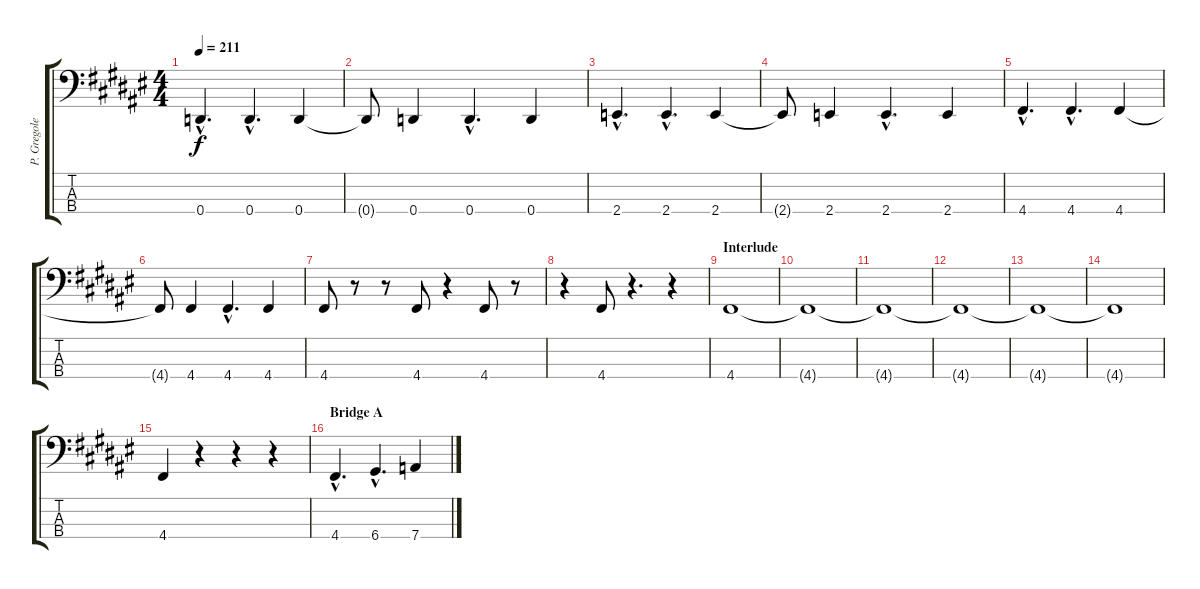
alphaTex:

\track ("P. Gregoletto" "P. Gregole") {instrument electricbassfinger}
\staff {score tabs}
\tuning (G2 D2 A1 D1) {hide}
\ts (4 4)
\tempo 211
\clef f4
\ks d#minor
0.4{hac}.4{d dy f} 0.4{hac}.4{d} 0.4.4 |
0.4{t}.8 0.4.4 0.4{hac}.4{d} 0.4.4 |
2.4{hac}.4{d} 2.4{hac}.4{d} 2.4.4 |
2.4{t}.8 2.4.4 2.4{hac}.4{d} 2.4.4 |
4.4{hac}.4{d} 4.4{hac}.4{d} 4.4.4 |
4.4{t}.8 4.4.4 4.4{hac}.4{d} 4.4.4 |
4.4.8 r.8 r.8 4.4.8 r.4 4.4.8 r.8 |
r.4 4.4.8 r.4{d} r.4 |
\section ("" "Interlude")
4.4.1 |
4.4{t}.1 |
4.4{t}.1 |
4.4{t}.1 |
4.4{t}.1 |
4.4{t}.1 |
4.4.4 r.4 r.4 r.4 |
\section ("" "Bridge A")
4.4{hac}.4{d} 6.4{hac}.4{d} 7.4.4
